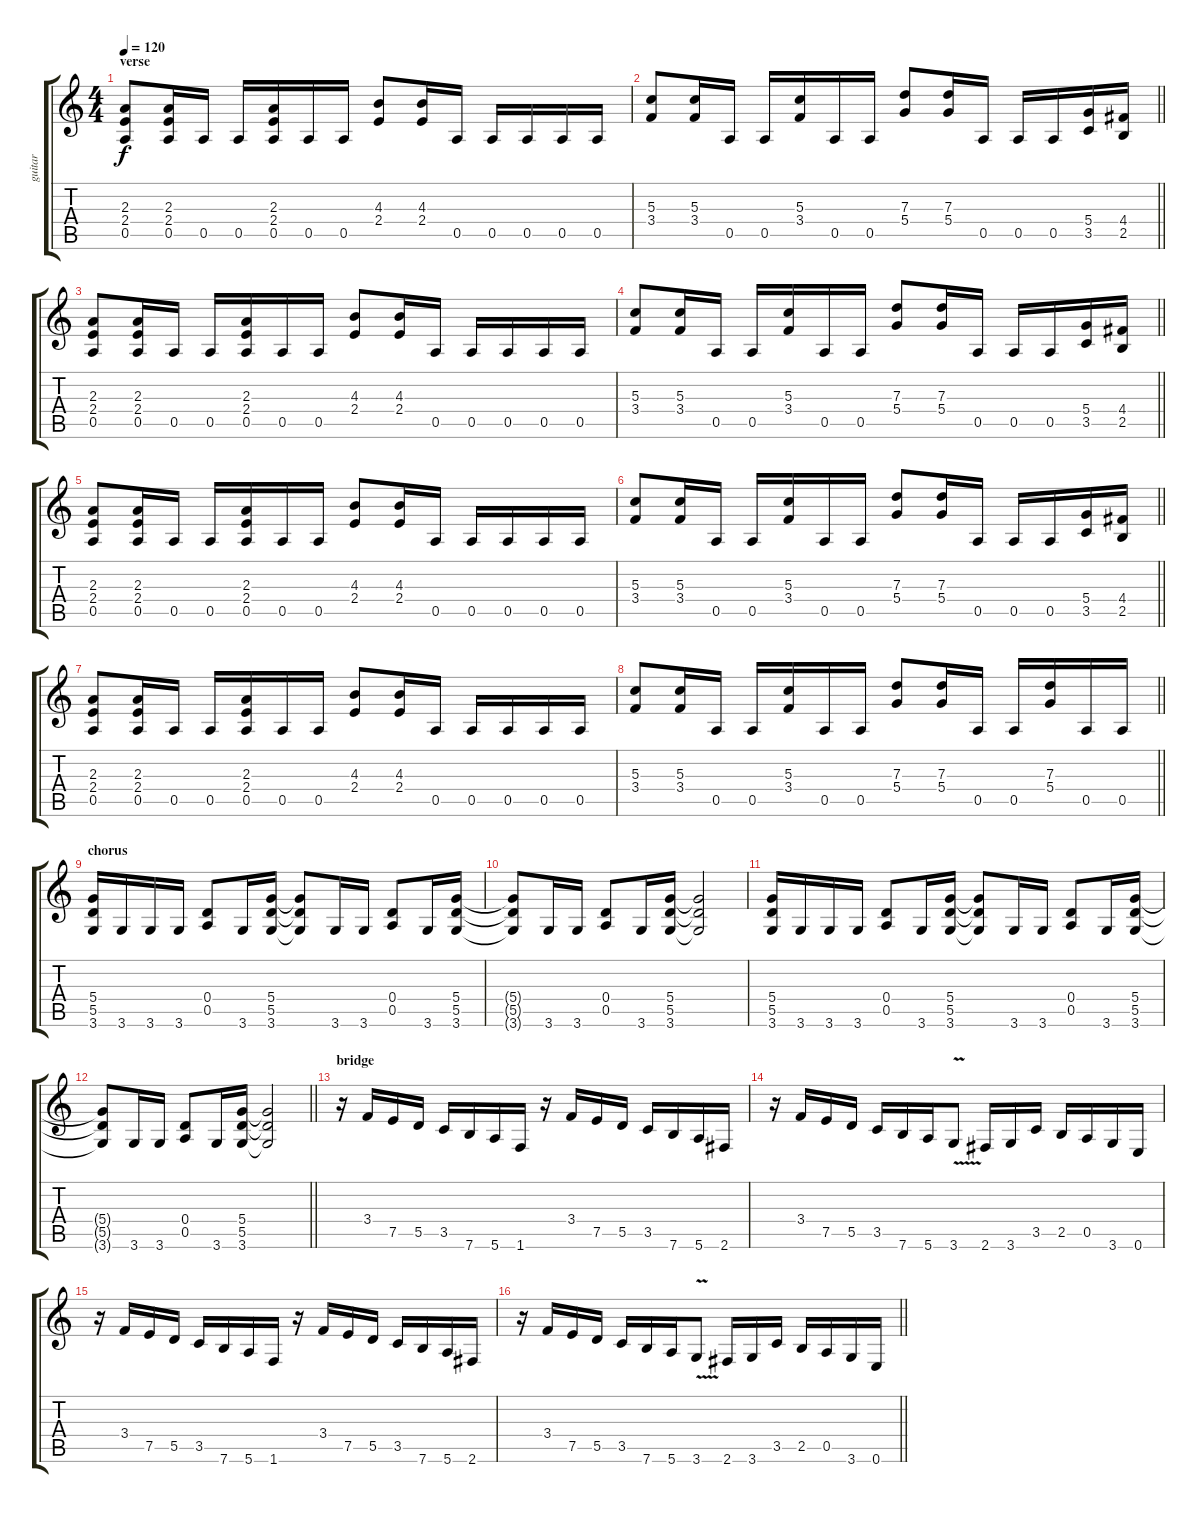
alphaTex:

\track ("guitar" "guitar") {instrument overdrivenguitar}
\staff {score tabs}
\tuning (E4 B3 G3 D3 A2 E2) {hide}
\ts (4 4)
\section ("" "verse")
\tempo 120
\clef g2
\ks c
(2.3 2.4 0.5).8{dy f} (2.3 2.4 0.5).16 0.5.16 0.5.16 (2.3 2.4 0.5).16 0.5.16 0.5.16 (4.3 2.4).8 (4.3 2.4).16 0.5.16 0.5.16 0.5.16 0.5.16 0.5.16 |
\barLineRight lightlight
(5.3 3.4).8 (5.3 3.4).16 0.5.16 0.5.16 (5.3 3.4).16 0.5.16 0.5.16 (7.3 5.4).8 (7.3 5.4).16 0.5.16 0.5.16 0.5.16 (5.4 3.5).16 (4.4 2.5).16 |
(2.3 2.4 0.5).8 (2.3 2.4 0.5).16 0.5.16 0.5.16 (2.3 2.4 0.5).16 0.5.16 0.5.16 (4.3 2.4).8 (4.3 2.4).16 0.5.16 0.5.16 0.5.16 0.5.16 0.5.16 |
\barLineRight lightlight
(5.3 3.4).8 (5.3 3.4).16 0.5.16 0.5.16 (5.3 3.4).16 0.5.16 0.5.16 (7.3 5.4).8 (7.3 5.4).16 0.5.16 0.5.16 0.5.16 (5.4 3.5).16 (4.4 2.5).16 |
(2.3 2.4 0.5).8 (2.3 2.4 0.5).16 0.5.16 0.5.16 (2.3 2.4 0.5).16 0.5.16 0.5.16 (4.3 2.4).8 (4.3 2.4).16 0.5.16 0.5.16 0.5.16 0.5.16 0.5.16 |
\barLineRight lightlight
(5.3 3.4).8 (5.3 3.4).16 0.5.16 0.5.16 (5.3 3.4).16 0.5.16 0.5.16 (7.3 5.4).8 (7.3 5.4).16 0.5.16 0.5.16 0.5.16 (5.4 3.5).16 (4.4 2.5).16 |
(2.3 2.4 0.5).8 (2.3 2.4 0.5).16 0.5.16 0.5.16 (2.3 2.4 0.5).16 0.5.16 0.5.16 (4.3 2.4).8 (4.3 2.4).16 0.5.16 0.5.16 0.5.16 0.5.16 0.5.16 |
\barLineRight lightlight
(5.3 3.4).8 (5.3 3.4).16 0.5.16 0.5.16 (5.3 3.4).16 0.5.16 0.5.16 (7.3 5.4).8 (7.3 5.4).16 0.5.16 0.5.16 (7.3 5.4).16 0.5.16 0.5.16 |
\section ("" "chorus")
(5.4 5.5 3.6).16 3.6.16 3.6.16 3.6.16 (0.4 0.5).8 3.6.16 (5.4 5.5 3.6).16 (5.4{t} 5.5{t} 3.6{t}).8 3.6.16 3.6.16 (0.4 0.5).8 3.6.16 (5.4 5.5 3.6).16 |
(5.4{t} 5.5{t} 3.6{t}).8 3.6.16 3.6.16 (0.4 0.5).8 3.6.16 (5.4 5.5 3.6).16 (5.4{t} 5.5{t} 3.6{t}).2 |
(5.4 5.5 3.6).16 3.6.16 3.6.16 3.6.16 (0.4 0.5).8 3.6.16 (5.4 5.5 3.6).16 (5.4{t} 5.5{t} 3.6{t}).8 3.6.16 3.6.16 (0.4 0.5).8 3.6.16 (5.4 5.5 3.6).16 |
\barLineRight lightlight
(5.4{t} 5.5{t} 3.6{t}).8 3.6.16 3.6.16 (0.4 0.5).8 3.6.16 (5.4 5.5 3.6).16 (5.4{t} 5.5{t} 3.6{t}).2 |
\section ("" "bridge")
r.16 3.4.16 7.5.16 5.5.16 3.5.16 7.6.16 5.6.16 1.6.16 r.16 3.4.16 7.5.16 5.5.16 3.5.16 7.6.16 5.6.16 2.6.16 |
r.16 3.4.16 7.5.16 5.5.16 3.5.16 7.6.16 5.6.16 3.6{v}.8 2.6.16 3.6.16 3.5.16 2.5.16 0.5.16 3.6.16 0.6.16 |
r.16 3.4.16 7.5.16 5.5.16 3.5.16 7.6.16 5.6.16 1.6.16 r.16 3.4.16 7.5.16 5.5.16 3.5.16 7.6.16 5.6.16 2.6.16 |
\barLineRight lightlight
r.16 3.4.16 7.5.16 5.5.16 3.5.16 7.6.16 5.6.16 3.6{v}.8 2.6.16 3.6.16 3.5.16 2.5.16 0.5.16 3.6.16 0.6.16
